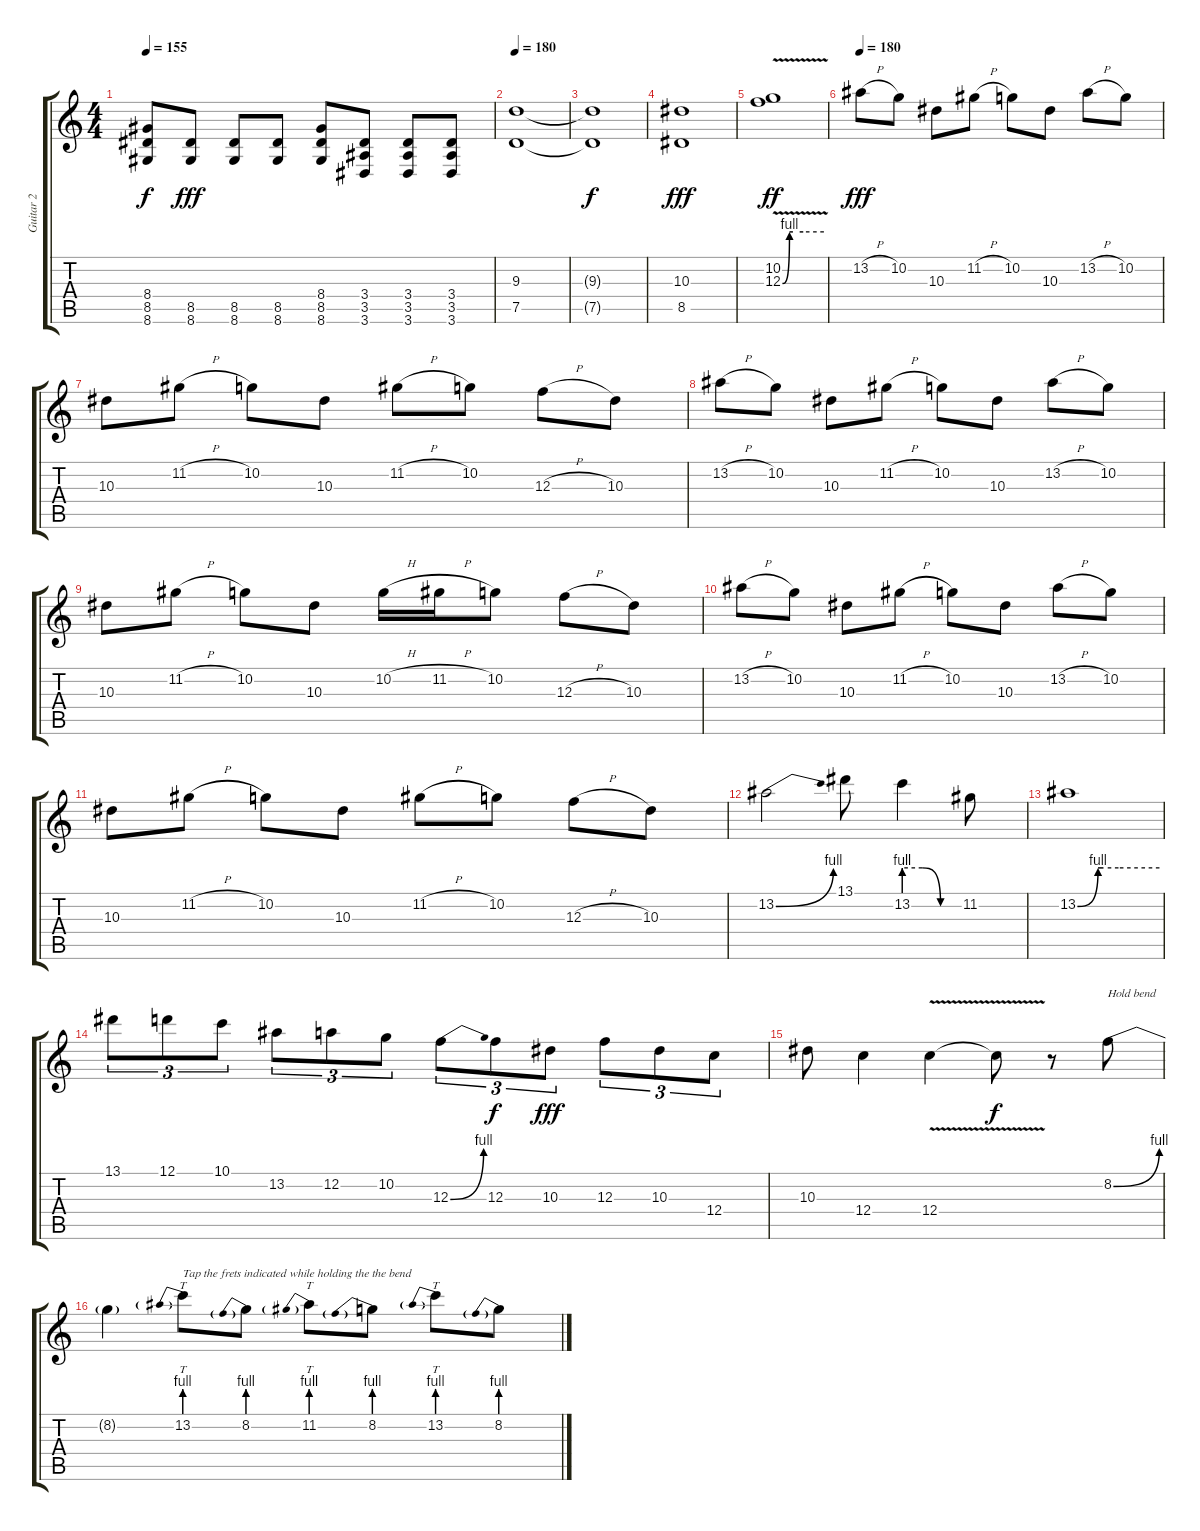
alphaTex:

\track ("Guitar 2" "Guitar 2") {instrument distortionguitar}
\staff {score tabs}
\tuning (D4 A3 F3 C3 G2 C2) {hide}
\ts (4 4)
\tempo 155
\clef g2
\ks c
(8.4{t} 8.5{t} 8.6{t}).8{dy f} (8.5 8.6).8{dy fff} (8.5 8.6).8 (8.5 8.6).8 (8.4 8.5 8.6).8 (3.4 3.5 3.6).8 (3.4 3.5 3.6).8 (3.4 3.5 3.6).8 |
\tempo 180
(9.3 7.5).1 |
(9.3{t} 7.5{t}).1{dy f} |
(10.3 8.5).1{dy fff} |
(10.2 12.3{be (custom 0 0 10 4 15 4 30 4 60 4) v}).1{dy ff volume 16 balance 8} |
\tempo 180
13.2{h}.8{dy fff volume 15 balance 11} 10.2.8 10.3.8 11.2{h}.8 10.2.8 10.3.8 13.2{h}.8 10.2.8 |
10.3.8 11.2{h}.8 10.2.8 10.3.8 11.2{h}.8 10.2.8 12.3{h}.8 10.3.8 |
13.2{h}.8 10.2.8 10.3.8 11.2{h}.8 10.2.8 10.3.8 13.2{h}.8 10.2.8 |
10.3.8 11.2{h}.8 10.2.8 10.3.8 10.2{h}.16 11.2{h}.16 10.2.8 12.3{h}.8 10.3.8 |
13.2{h}.8 10.2.8 10.3.8 11.2{h}.8 10.2.8 10.3.8 13.2{h}.8 10.2.8 |
10.3.8 11.2{h}.8 10.2.8 10.3.8 11.2{h}.8 10.2.8 12.3{h}.8 10.3.8 |
13.2{be (bend 0 0 60 4)}.2 13.1.8 13.2{be (custom 0 4 20 4 40 0 60 0)}.4 11.2.8 |
13.2{be (custom 0 0 15 4 19 4 30 4 60 4)}.1 |
13.1.8{tu (3 2)} 12.1.8{tu (3 2)} 10.1.8{tu (3 2)} 13.2.8{tu (3 2)} 12.2.8{tu (3 2)} 10.2.8{tu (3 2)} 12.3{be (bend 0 0 60 4)}.8{tu (3 2)} 12.3.8{tu (3 2) dy f} 10.3.8{tu (3 2) dy fff} 12.3.8{tu (3 2)} 10.3.8{tu (3 2)} 12.4.8{tu (3 2)} |
10.3.8 12.4.4 12.4{v}.4{instrument guitarharmonics} 12.4{t}.8{dy f instrument distortionguitar} r.8 8.2{be (bend 0 0 60 4)}.8{txt "Hold bend"} |
8.2{t}.4 13.2{be (prebend 0 4 60 4)}.8{tt txt "Tap the frets indicated while holding the the bend"} 8.2{be (prebend 0 4 60 4)}.8 11.2{be (prebend 0 4 60 4)}.8{tt} 8.2{be (prebend 0 4 60 4)}.8 13.2{be (prebend 0 4 60 4)}.8{tt} 8.2{be (prebend 0 4 60 4)}.8
